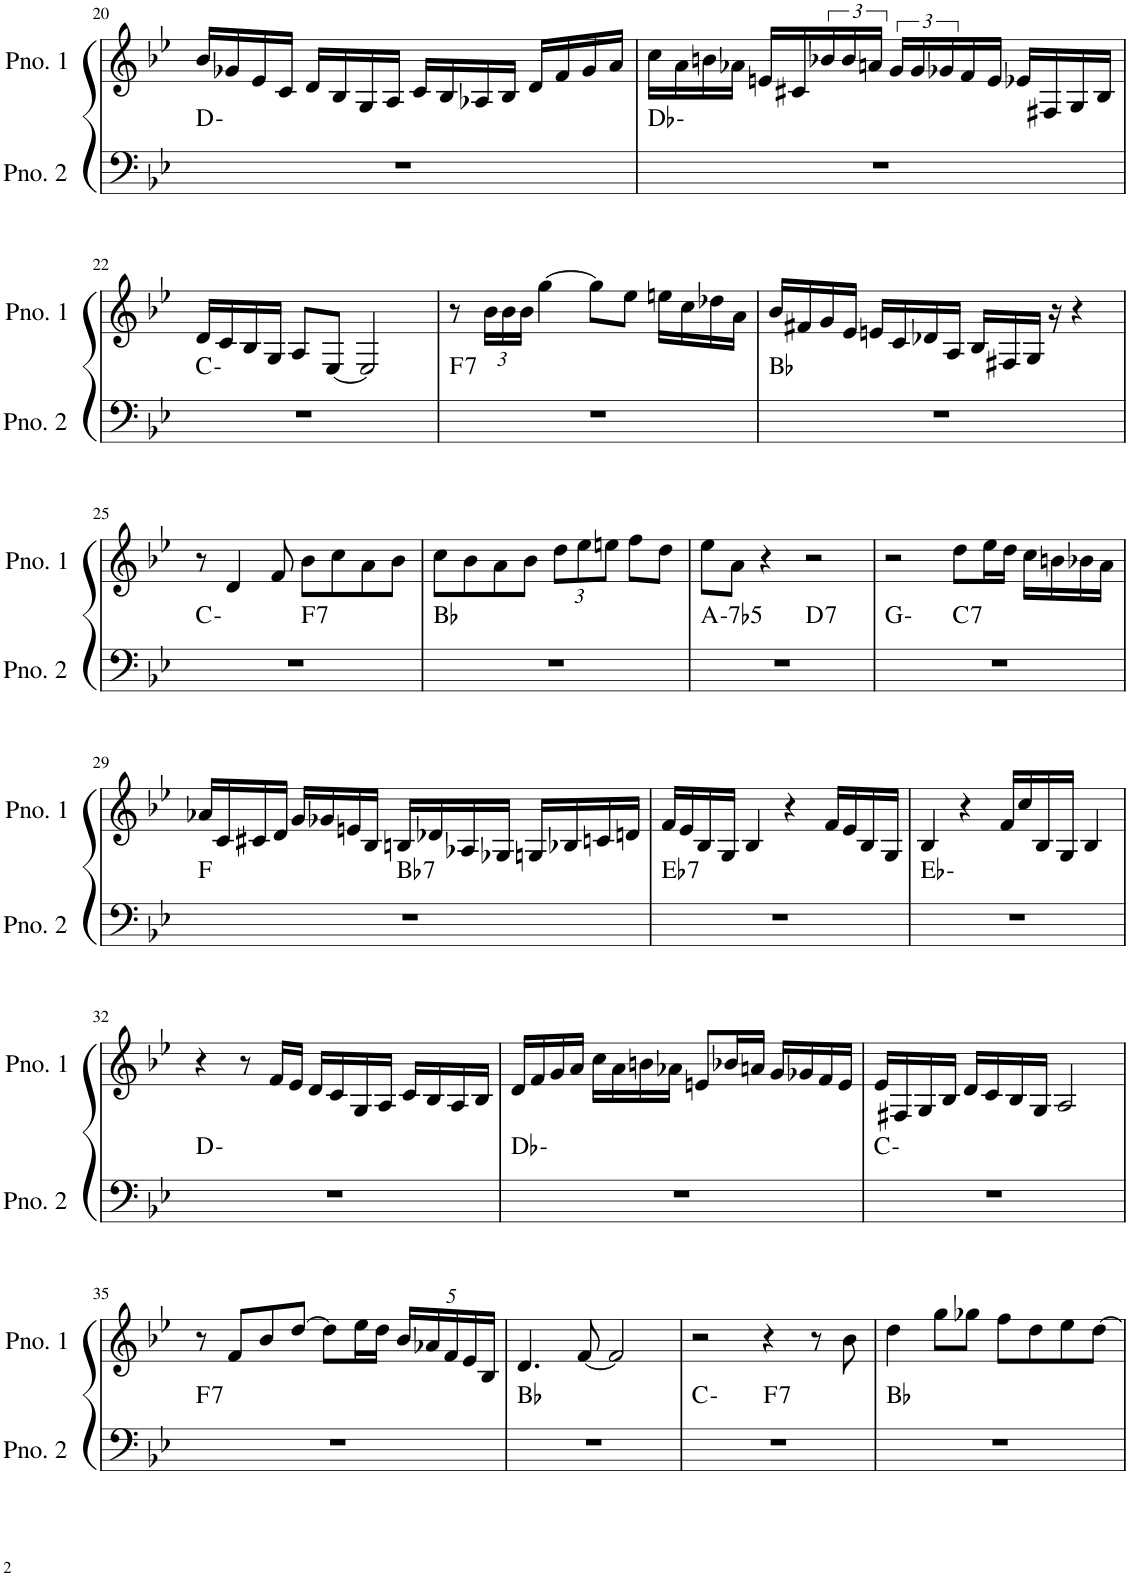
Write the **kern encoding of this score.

**kern	**harte	**kern
*part2	*part2	*part1
*staff2	*	*staff1
*I"ピアノ 2	*	*I"ピアノ 1
!!LO:PB:g=z
*clefF4	*	*clefG2
*k[b-e-]	*	*k[b-e-]
*M4/4	*	*M4/4
=20	=20	=20
1r	D:min	16b-/LL
.	.	16g-X/
.	.	16e-/
.	.	16c/JJ
.	.	16d/LL
.	.	16B-/
.	.	16G/
.	.	16A/JJ
.	.	16c/LL
.	.	16B-/
.	.	16A-X/
.	.	16B-/JJ
.	.	16d/LL
.	.	16f/
.	.	16g-/
.	.	16a/JJ
=21	=21	=21
1r	Db:min	16cc\LL
.	.	16a\
.	.	16bn\
.	.	16a-X\JJ
.	.	16en/LL
.	.	16c#X/
.	.	24b-X/
.	.	24b-/
.	.	24an/JJ
.	.	24g/LL
.	.	24g/
.	.	24g-X/
.	.	16f/
.	.	16e/JJ
.	.	16e-X/LL
.	.	16F#X/
.	.	16G/
.	.	16B-/JJ
!!LO:LB:g=z
=22	=22	=22
1r	C:min	16d/LL
.	.	16c/
.	.	16B-/
.	.	16G/JJ
.	.	8A/L
.	.	[8E-/J
.	.	2E-/]
=23	=23	=23
!	!LO:H:kt=7	!
1r	F:7	8r
*	*	*Xbrackettup
.	.	24b-\LL
.	.	24b-\
.	.	24b-\JJ
.	.	[4gg\
.	.	8gg\L]
.	.	8ee-\J
.	.	16een\LL
.	.	16cc\
.	.	16dd-X\
.	.	16a\JJ
=24	=24	=24
1r	Bb:maj	16b-/LL
.	.	16f#X/
.	.	16g/
.	.	16e-/JJ
.	.	16en/LL
.	.	16c/
.	.	16d-X/
.	.	16A/JJ
.	.	16B-/LL
.	.	16F#X/
.	.	16G/JJ
.	.	16r
.	.	4r
!!LO:LB:g=z
=25	=25	=25
*^	*	*
1r	2ryy	C:min	8r
.	.	.	4d/
.	.	.	8f/
!	!	!LO:H:kt=7	!
.	2ryy	F:7	8b-\L
.	.	.	8cc\
.	.	.	8a\
.	.	.	8b-\J
*v	*v	*	*
=26	=26	=26
1r	Bb:maj	8cc\L
.	.	8b-\
.	.	8a\
.	.	8b-\J
.	.	12dd\L
.	.	12ee-\
.	.	12een\J
.	.	8ff\L
.	.	8dd\J
=27	=27	=27
!	!LO:H:kt=-7b5	!
*^	*	*
1r	2ryy	A:hdim7	8ee-\L
.	.	.	8a\J
.	.	.	4r
!	!	!LO:H:kt=7	!
.	2ryy	D:7	2r
=28	=28	=28	=28
1r	2ryy	G:min	2r
!	!	!LO:H:kt=7	!
.	2ryy	C:7	8dd\L
.	.	.	16ee-\L
.	.	.	16dd\JJ
.	.	.	16cc\LL
.	.	.	16bn\
.	.	.	16b-X\
.	.	.	16a\JJ
!!LO:LB:g=z
=29	=29	=29	=29
1r	2ryy	F:maj	16a-X/LL
.	.	.	16c/
.	.	.	16c#X/
.	.	.	16d/JJ
.	.	.	16g/LL
.	.	.	16g-X/
.	.	.	16en/
.	.	.	16B-/JJ
!	!	!LO:H:kt=7	!
.	2ryy	Bb:7	16Bn/LL
.	.	.	16d-X/
.	.	.	16A-X/
.	.	.	16G-X/JJ
.	.	.	16Gn/LL
.	.	.	16B-X/
.	.	.	16cn/
.	.	.	16dn/JJ
=30	=30	=30	=30
!	!	!LO:H:kt=7	!
*v	*v	*	*
1r	Eb:7	16f/LL
.	.	16e-/
.	.	16B-/
.	.	16G/JJ
.	.	4B-/
.	.	4r
.	.	16f/LL
.	.	16e-/
.	.	16B-/
.	.	16G/JJ
=31	=31	=31
1r	Eb:min	4B-/
.	.	4r
.	.	16f/LL
.	.	16cc/
.	.	16B-/
.	.	16G/JJ
.	.	4B-/
!!LO:LB:g=z
=32	=32	=32
1r	D:min	4r
.	.	8r
.	.	16f/LL
.	.	16e-/JJ
.	.	16d/LL
.	.	16c/
.	.	16G/
.	.	16A/JJ
.	.	16c/LL
.	.	16B-/
.	.	16A/
.	.	16B-/JJ
=33	=33	=33
1r	Db:min	16d/LL
.	.	16f/
.	.	16g/
.	.	16a/JJ
.	.	16cc\LL
.	.	16a\
.	.	16bn\
.	.	16a-X\JJ
.	.	8en/L
.	.	16b-X/L
.	.	16an/JJ
.	.	16g/LL
.	.	16g-X/
.	.	16f/
.	.	16e/JJ
=34	=34	=34
1r	C:min	16e-/LL
.	.	16F#X/
.	.	16G/
.	.	16B-/JJ
.	.	16d/LL
.	.	16c/
.	.	16B-/
.	.	16G/JJ
.	.	2A/
!!LO:LB:g=z
=35	=35	=35
!	!LO:H:kt=7	!
1r	F:7	8r
.	.	8f/L
.	.	8b-/
.	.	[8dd/J
.	.	8dd\L]
.	.	16ee-\L
.	.	16dd\JJ
.	.	20b-/LL
.	.	20a-X/
.	.	20f/
.	.	20e-/
.	.	20B-/JJ
=36	=36	=36
1r	Bb:maj	4.d/
.	.	[8f/
.	.	2f/]
=37	=37	=37
*^	*	*
1r	2ryy	C:min	2r
!	!	!LO:H:kt=7	!
.	2ryy	F:7	4r
.	.	.	8r
.	.	.	8b-\
*v	*v	*	*
=38	=38	=38
1r	Bb:maj	4dd\
.	.	8gg\L
.	.	8gg-X\J
.	.	8ff\L
.	.	8dd\
.	.	8ee-\
.	.	[8dd\J
=	=	=
*-	*-	*-
